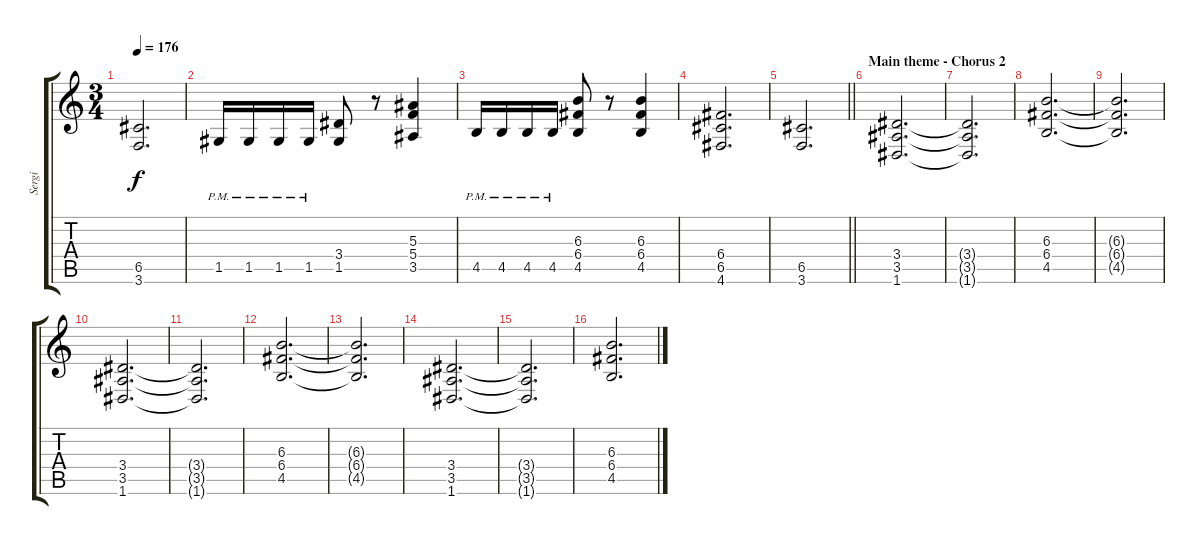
\track ("Sergi" "Sergi") {instrument distortionguitar}
\staff {score tabs}
\tuning (D4 A3 F3 C3 G2 D2) {hide}
\ts (3 4)
\tempo 176
\clef g2
\ks c
(6.5 3.6).2{d dy f} |
1.5{pm}.16 1.5{pm}.16 1.5{pm}.16 1.5{pm}.16 (3.4 1.5).8 r.8 (5.3 5.4 3.5).4 |
4.5{pm}.16 4.5{pm}.16 4.5{pm}.16 4.5{pm}.16 (6.3 6.4 4.5).8 r.8 (6.3 6.4 4.5).4 |
(6.4 6.5 4.6).2{d} |
\barLineRight lightlight
(6.5 3.6).2{d} |
\section ("" "Main theme - Chorus 2")
(3.4 3.5 1.6).2{d} |
(3.4{t} 3.5{t} 1.6{t}).2{d} |
(6.3 6.4 4.5).2{d} |
(6.3{t} 6.4{t} 4.5{t}).2{d} |
(3.4 3.5 1.6).2{d} |
(3.4{t} 3.5{t} 1.6{t}).2{d} |
(6.3 6.4 4.5).2{d} |
(6.3{t} 6.4{t} 4.5{t}).2{d} |
(3.4 3.5 1.6).2{d} |
(3.4{t} 3.5{t} 1.6{t}).2{d} |
(6.3 6.4 4.5).2{d}
